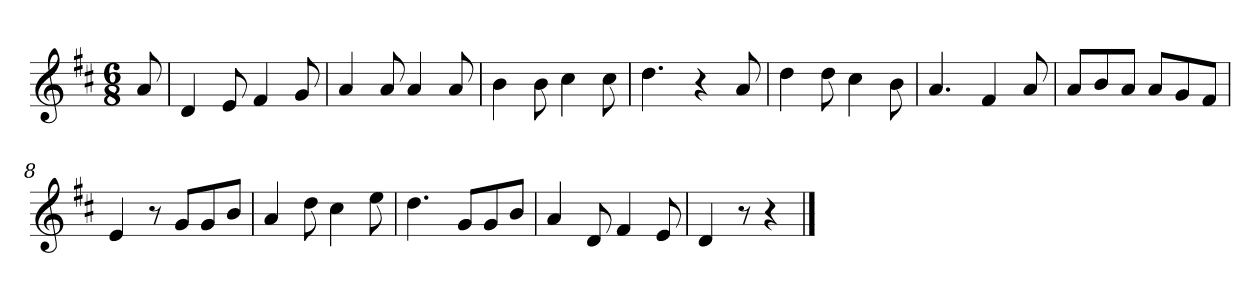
**kern
*part1
*staff1
*k[f#c#]
*M6/8
*MM120
=
8a
=1
4d
8e
4f#
8g
=2
4a
8a
4a
8a
=3
4b
8b
4cc#
8cc#
=4
4.dd
4r
8a
=5
4dd
8dd
4cc#
8b
=6
4.a
4f#
8a
=7
8aL
8b
8aJ
8aL
8g
8f#J
=8
4e
8r
8gL
8g
8bJ
=9
4a
8dd
4cc#
8ee
=10
4.dd
8gL
8g
8bJ
=11
4a
8d
4f#
8e
=12
4d
8r
4r
==
*-
